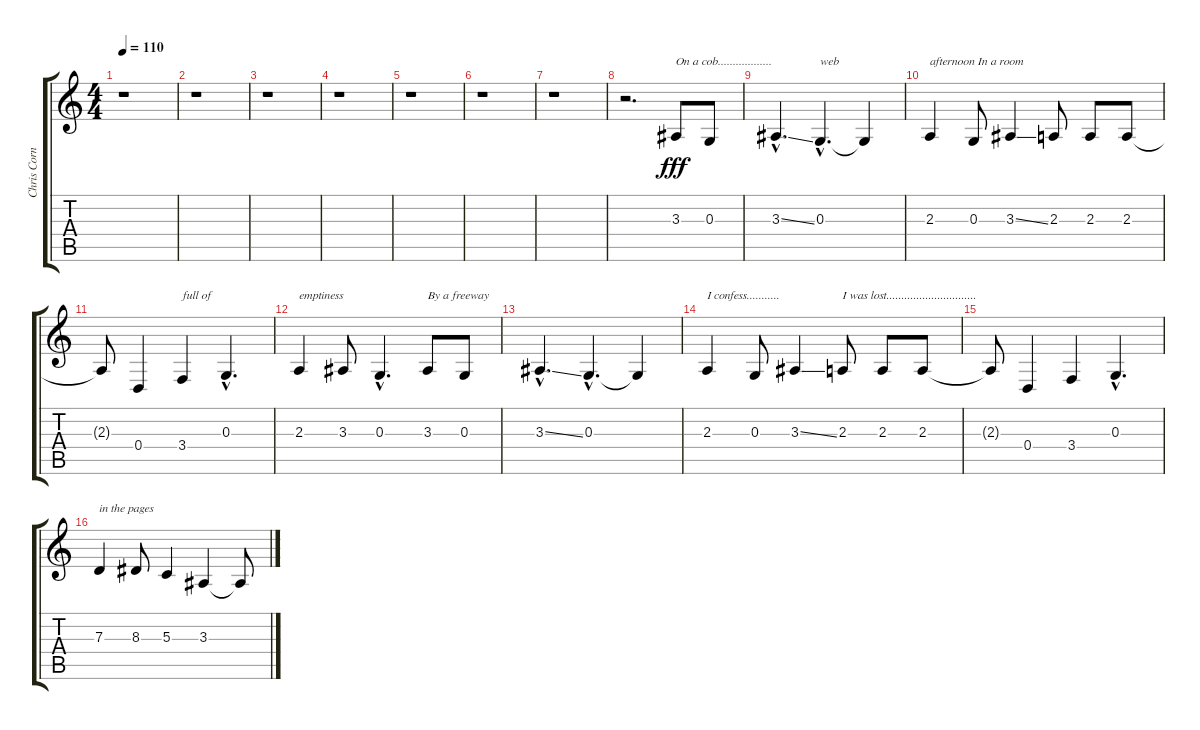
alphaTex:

\track ("Chris Cornell" "Chris Corn") {instrument choiraahs}
\staff {score tabs}
\tuning (E4 B3 G3 D3 A2 D2) {hide}
\ts (4 4)
\tempo 110
\clef g2
\ks c
r.1{dy fff instrument choiraahs} |
r.1 |
r.1 |
r.1 |
r.1 |
r.1 |
r.1 |
r.2{d} 3.3.8{txt "On a cob.................."} 0.3.8 |
3.3{ss hac}.4{d} 0.3{hac}.4{d txt "web "} 0.3{t}.4 |
2.3.4{txt "afternoon In a room "} 0.3.8 3.3{ss}.4 2.3.8 2.3.8 2.3.8 |
2.3{t}.8 0.4.4 3.4.4{txt "full of "} 0.3{hac}.4{d} |
2.3.4{txt "emptiness"} 3.3.8 0.3{hac}.4{d} 3.3.8{txt "By a freeway"} 0.3.8 |
3.3{ss hac}.4{d} 0.3{hac}.4{d} 0.3{t}.4 |
2.3.4{txt "I confess........... "} 0.3.8 3.3{ss}.4 2.3.8{txt "I was lost.............................."} 2.3.8 2.3.8 |
2.3{t}.8 0.4.4 3.4.4 0.3{hac}.4{d} |
7.3.4{txt "in the pages"} 8.3.8 5.3.4 3.3.4 3.3{t}.8
